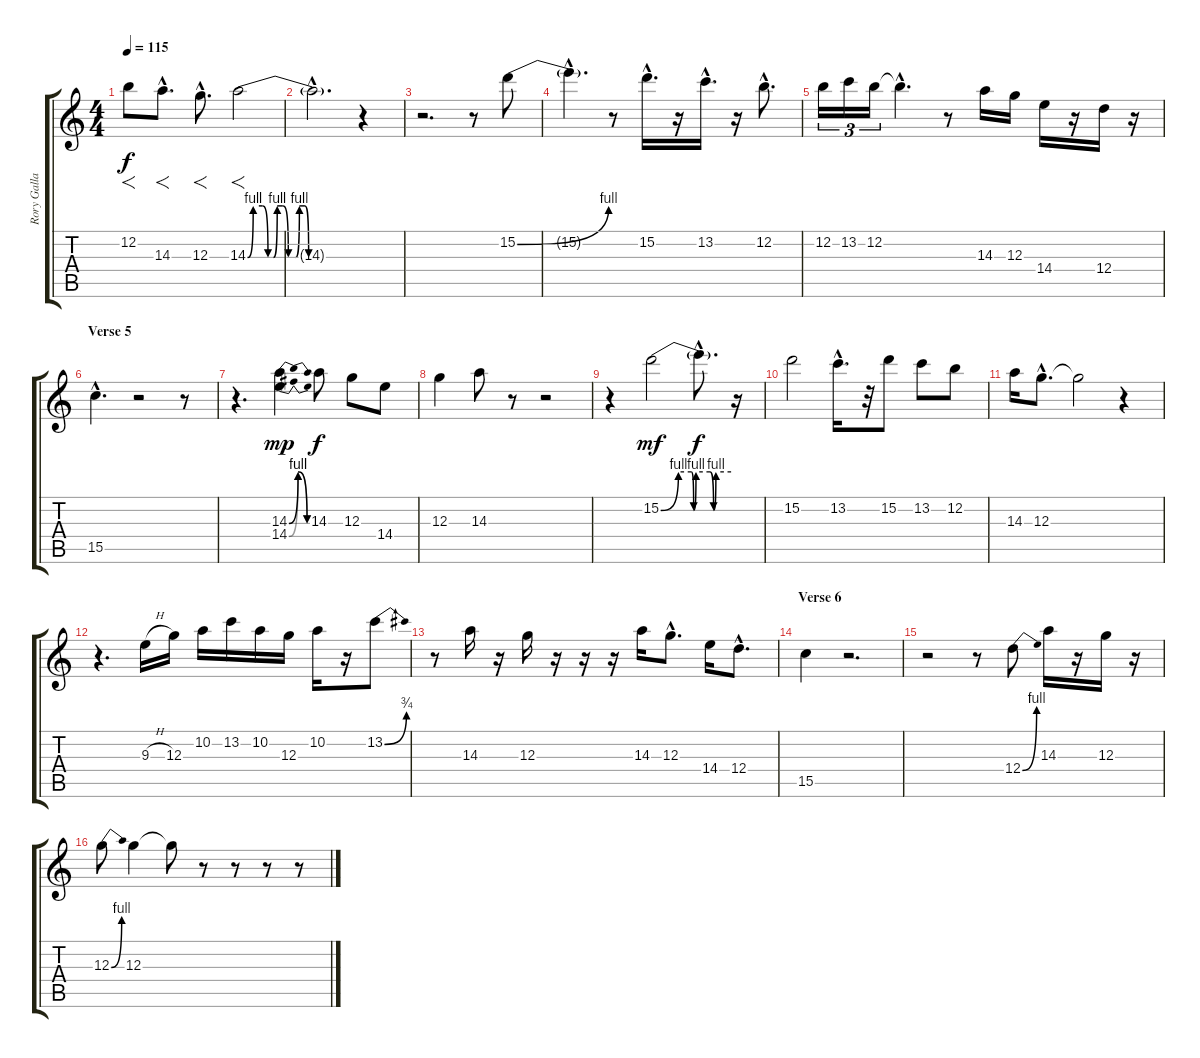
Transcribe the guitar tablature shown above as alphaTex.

\track ("Rory Gallagher (Lead)" "Rory Galla") {instrument overdrivenguitar}
\staff {score tabs}
\tuning (E4 B3 G3 D3 A2 E2) {hide}
\ts (4 4)
\tempo 115
\clef g2
\ks c
12.2.8{f dy f} 14.3{hac}.8{f d} 12.3{hac}.8{f d} 14.3{be (custom 0 0 3 4 8 4 11 0 14 0 16 4 19 4 22 0 26 0 28 4 31 4 33 0 60 0)}.2{f} |
14.3{hac t}.2{d} r.4 |
r.2{d} r.8 15.2{be (bend 0 0 60 4)}.8 |
15.2{hac t}.4{d} r.8 15.2{hac}.16{d} r.16 13.2{hac}.16{d} r.16 12.2{hac}.8{d} |
12.2.16{tu (3 2)} 13.2.16{tu (3 2)} 12.2.16{tu (3 2)} 12.2{hac t}.4{d} r.8 14.3.16 12.3.16 14.4.16 r.16 12.4.16 r.16 |
\section ("" "Verse 5")
15.5{hac}.4{d} r.2 r.8 |
r.4{d} (14.3{be (bendrelease 0 0 30 4 45 4 60 0)} 14.4{be (bendrelease 0 0 30 4 45 4 60 0)}).4{dy mp} 14.3.8{dy f} 12.3.8 14.4.8 |
12.3.4 14.3.8 r.8 r.2 |
r.4 15.2{be (custom 0 0 15 4 26 4 28 0 30 4 42 4 45 0 47 4 60 4)}.2{dy mf} 15.2{hac t}.8{d dy f} r.16 |
15.2.2 13.2{hac}.16{d} r.32 15.2.8 13.2.8 12.2.8 |
14.3.16 12.3{hac}.8{d} 12.3{t}.2 r.4 |
r.4{d} 9.3{h}.16 12.3.16 10.2.16 13.2.16 10.2.16 12.3.16 10.2.16 r.16 13.2{be (bend 0 0 60 3)}.8 |
r.8 14.3.16 r.16 12.3.16 r.16 r.16 r.16 14.3.16 12.3{hac}.8{d} 14.4.16 12.4{hac}.8{d} |
\section ("" "Verse 6")
15.5.4 r.2{d} |
r.2 r.8 12.4{be (bend 0 0 60 4)}.8 14.3.16 r.16 12.3.16 r.16 |
12.3{be (bend 0 0 60 4)}.8 12.3.4 12.3{t}.8 r.8 r.8 r.8 r.8
